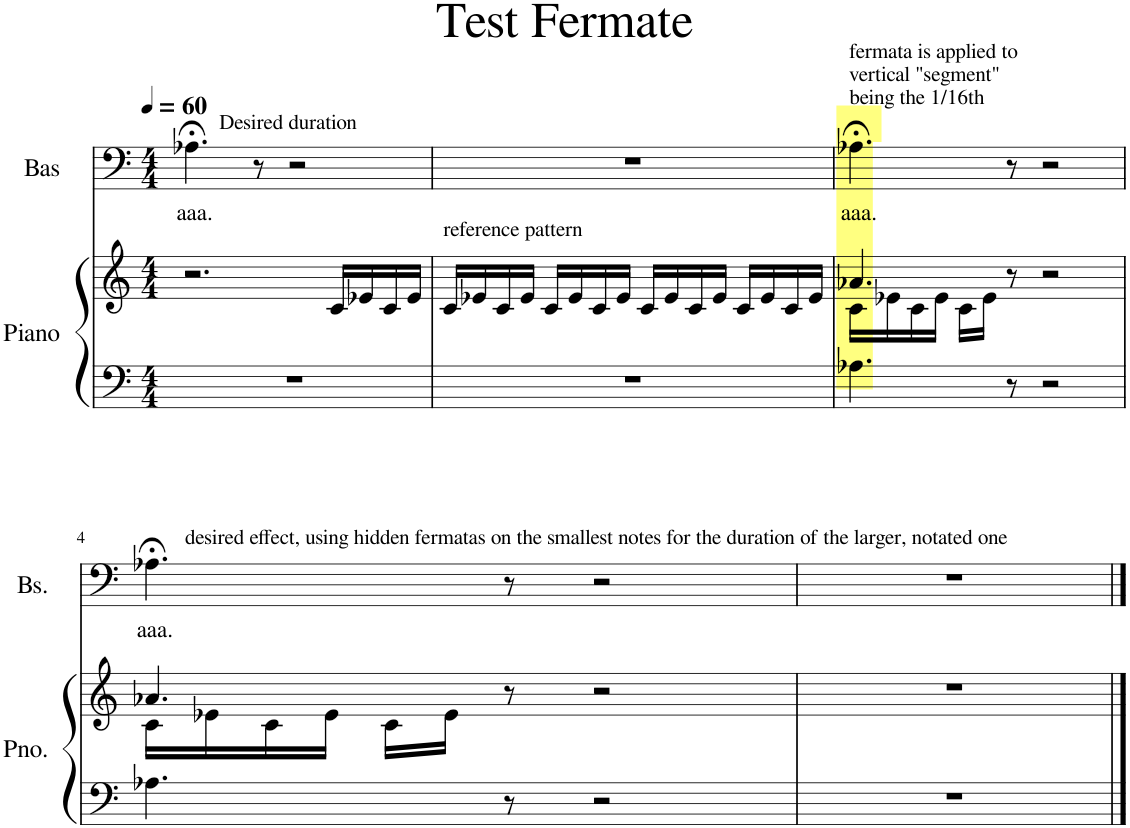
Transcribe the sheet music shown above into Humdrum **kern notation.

**kern	**kern	**kern	**text
*part2	*part2	*part1	*part1
*staff3	*staff2	*staff1	*staff1
*I"Piano	*	*I"Bas	*
*I'Pno.	*	*I'Bs.	*
*clefF4	*clefG2	*clefF4	*
*k[]	*k[]	*k[]	*
*M4/4	*M4/4	*M4/4	*
*MM60	*MM60	*MM60	*
=1	=1	=1	=1
!	!	!LO:TX:a:t=Desired duration	!
!	!	!	!LO:LY:b
1r	2.r	4.A-X;<\	aaa.
.	.	8r	.
.	.	2r	.
.	16c/LL	.	.
.	16e-X/	.	.
.	16c/	.	.
.	16e-/JJ	.	.
=2	=2	=2	=2
!	!LO:TX:a:t=reference pattern	!	!
1r	16c/LL	1r	.
.	16e-X/	.	.
.	16c/	.	.
.	16e-/JJ	.	.
.	16c/LL	.	.
.	16e-/	.	.
.	16c/	.	.
.	16e-/JJ	.	.
.	16c/LL	.	.
.	16e-/	.	.
.	16c/	.	.
.	16e-/JJ	.	.
.	16c/LL	.	.
.	16e-/	.	.
.	16c/	.	.
.	16e-/JJ	.	.
=3	=3	=3	=3
*	*^	*	*
!	!	!	!LO:TX:a:t=fermata is applied to	!
!	!	!	!LO:TX:a:t=vertical "segment"	!
!	!	!	!LO:TX:a:t=being the 1/16th	!
!	!	!	!	!LO:LY:b
4.A-X\	4.a-X/	16c\LL	4.A-X;<\	aaa.
.	.	16e-X\	.	.
.	.	16c\	.	.
.	.	16e-\JJ	.	.
.	.	16c\LL	.	.
.	.	16e-\JJ	.	.
8r	8r	2ryy	8r	.
2r	2r	.	2r	.
.	.	8ryy	.	.
!!LO:LB:g=z
=4	=4	=4	=4	=4
!	!	!	!LO:TX:a:t=desired effect, using hidden fermatas on the smallest notes for the duration of the larger, notated one	!
!	!	!	!	!LO:LY:b
4.A-X\	4.a-X/	16c\LL	4.A-X;<\	aaa.
.	.	16e-X;\	.	.
.	.	16c;\	.	.
.	.	16e-;\JJ	.	.
.	.	16c;\LL	.	.
.	.	16e-;\JJ	.	.
8r	8r	2ryy	8r	.
2r	2r	.	2r	.
.	.	8ryy	.	.
*	*v	*v	*	*
=5	=5	=5	=5
1r	1r	1r	.
==	==	==	==
*-	*-	*-	*-
